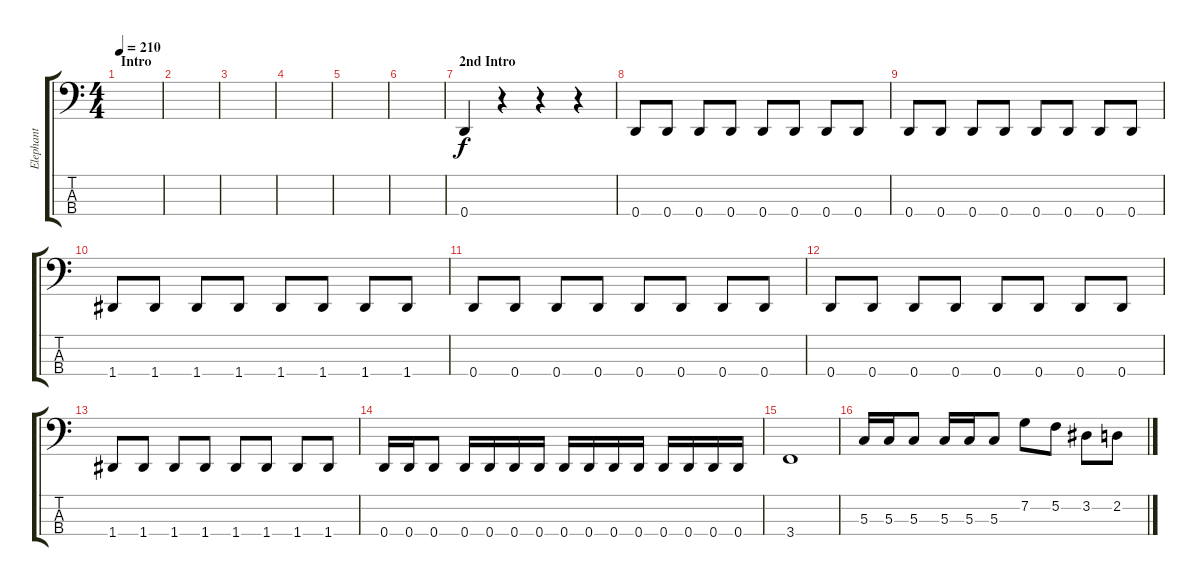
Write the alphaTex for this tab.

\track ("Elephant" "Elephant") {instrument electricbassfinger}
\staff {score tabs}
\tuning (F2 C2 G1 D1) {hide}
\ts (4 4)
\section ("" "Intro")
\tempo 210
\clef f4
\ks c
|
|
|
|
|
|
\section ("" "2nd Intro")
0.4.4 r.4 r.4 r.4 |
0.4.8 0.4.8 0.4.8 0.4.8 0.4.8 0.4.8 0.4.8 0.4.8 |
0.4.8 0.4.8 0.4.8 0.4.8 0.4.8 0.4.8 0.4.8 0.4.8 |
1.4.8 1.4.8 1.4.8 1.4.8 1.4.8 1.4.8 1.4.8 1.4.8 |
0.4.8 0.4.8 0.4.8 0.4.8 0.4.8 0.4.8 0.4.8 0.4.8 |
0.4.8 0.4.8 0.4.8 0.4.8 0.4.8 0.4.8 0.4.8 0.4.8 |
1.4.8 1.4.8 1.4.8 1.4.8 1.4.8 1.4.8 1.4.8 1.4.8 |
0.4.16 0.4.16 0.4.8 0.4.16 0.4.16 0.4.16 0.4.16 0.4.16 0.4.16 0.4.16 0.4.16 0.4.16 0.4.16 0.4.16 0.4.16 |
3.4.1 |
5.3.16 5.3.16 5.3.8 5.3.16 5.3.16 5.3.8 7.2.8 5.2.8 3.2.8 2.2.8
